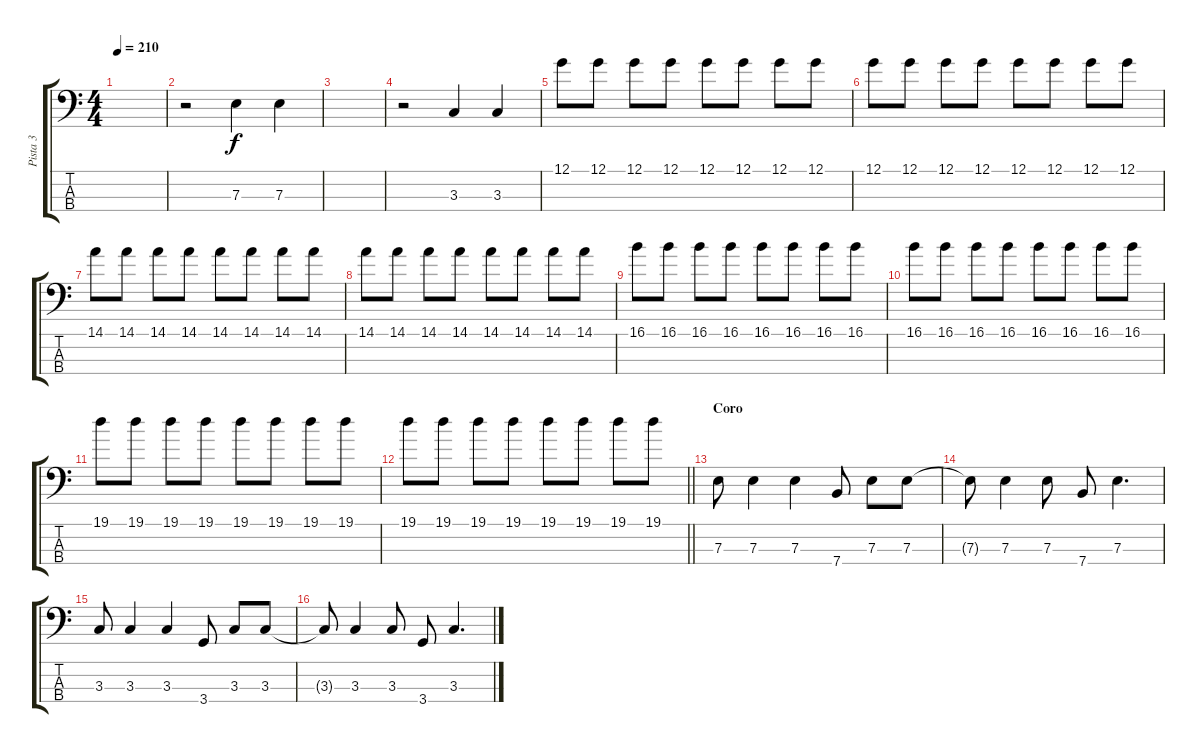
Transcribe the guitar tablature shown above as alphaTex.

\track ("Pista 3" "Pista 3") {instrument electricbassfinger}
\staff {score tabs}
\tuning (G2 D2 A1 E1) {hide}
\ts (4 4)
\tempo 210
\clef f4
\ks c
|
r.2 7.3.4 7.3.4 |
|
r.2 3.3.4 3.3.4 |
12.1.8 12.1.8 12.1.8 12.1.8 12.1.8 12.1.8 12.1.8 12.1.8 |
12.1.8 12.1.8 12.1.8 12.1.8 12.1.8 12.1.8 12.1.8 12.1.8 |
14.1.8 14.1.8 14.1.8 14.1.8 14.1.8 14.1.8 14.1.8 14.1.8 |
14.1.8 14.1.8 14.1.8 14.1.8 14.1.8 14.1.8 14.1.8 14.1.8 |
16.1.8 16.1.8 16.1.8 16.1.8 16.1.8 16.1.8 16.1.8 16.1.8 |
16.1.8 16.1.8 16.1.8 16.1.8 16.1.8 16.1.8 16.1.8 16.1.8 |
19.1.8 19.1.8 19.1.8 19.1.8 19.1.8 19.1.8 19.1.8 19.1.8 |
\barLineRight lightlight
19.1.8 19.1.8 19.1.8 19.1.8 19.1.8 19.1.8 19.1.8 19.1.8 |
\section ("" "Coro")
7.3.8 7.3.4 7.3.4 7.4.8 7.3.8 7.3.8 |
7.3{t}.8 7.3.4 7.3.8 7.4.8 7.3.4{d} |
3.3.8 3.3.4 3.3.4 3.4.8 3.3.8 3.3.8 |
3.3{t}.8 3.3.4 3.3.8 3.4.8 3.3.4{d}
